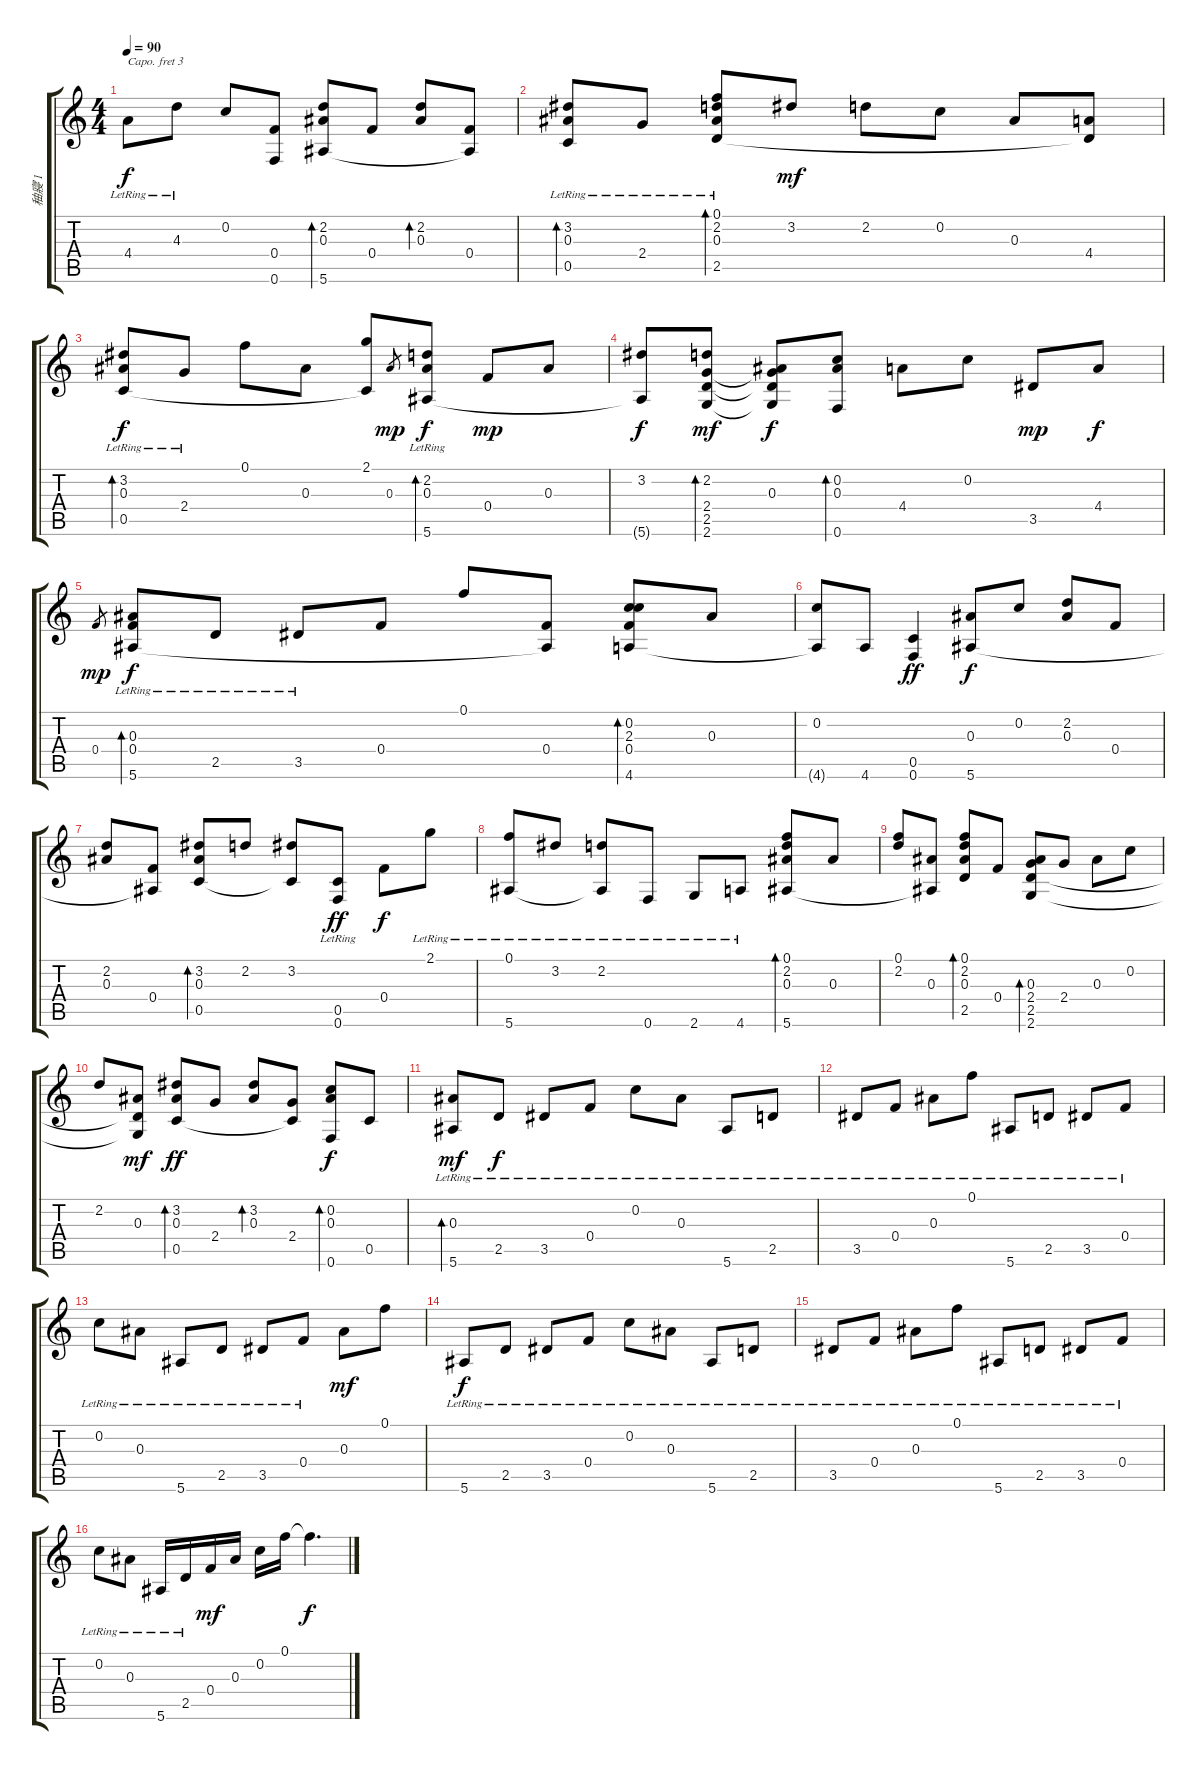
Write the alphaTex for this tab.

\track ("秞寢 1" "秞寢 1") {instrument acousticguitarsteel}
\staff {score tabs}
\capo 3
\tuning (D4 A3 G3 D3 A2 D2) {hide}
\ts (4 4)
\tempo 90
\clef g2
\ks c
4.4{lr}.8{dy f} 4.3{lr}.8 0.2.8 (0.4 0.6{t}).8 (2.2 0.3 5.6).8{bd 120} 0.4.8 (2.2 0.3).8{bd 60} (0.4 5.6{t}).8 |
(3.2{lr} 0.3{lr} 0.5{lr}).8{bd 120} 2.4{lr}.8 (0.1{lr} 2.2{lr} 0.3{lr} 2.5{lr}).8{bd 120} 3.2.8{dy mf} 2.2.8 0.2.8 0.3.8 (4.4 2.5{t}).8 |
(3.2{lr} 0.3{lr} 0.5{lr}).8{bd 120 dy f} 2.4{lr}.8 0.1.8 0.3.8 (2.1 0.5{t}).8 0.3.8{gr dy mp} (2.2{lr} 0.3{lr} 5.6{lr}).8{bd 120 dy f} 0.4.8{dy mp} 0.3.8 |
(3.2 5.6{t}).8{dy f} (2.2 2.4 2.5 2.6).8{bd 60 dy mf} (0.3 2.4{t} 2.5{t} 2.6{t}).8{dy f} (0.2 0.3 0.6).8{bd 120} 4.4.8 0.2.8 3.5.8{dy mp} 4.4.8{dy f} |
0.4.8{gr dy mp} (0.3{lr} 0.4{lr} 5.6{lr}).8{bd 60 dy f} 2.5{lr}.8 3.5{lr}.8 0.4.8 0.1.8 (0.4 5.6{t}).8 (0.2 2.3 0.4 4.6).8{bd 60} 0.3.8 |
(0.2 4.6{t}).8 4.6.8 (0.5 0.6).4{dy ff} (0.3 5.6).8{dy f} 0.2.8 (2.2 0.3).8 0.4.8 |
(2.2 0.3).8 (0.4 5.6{t}).8 (3.2 0.3 0.5).8{bd 60} 2.2.8 (3.2 0.5{t}).8 (0.5 0.6{lr}).8{dy ff} 0.4.8{dy f} 2.1{lr}.8 |
(0.1{lr} 5.6{lr}).8 3.2{lr}.8 (2.2{lr} 5.6{t}).8 0.6{lr}.8 2.6{lr}.8 4.6{lr}.8 (0.1 2.2 0.3 5.6).8{bd 60} 0.3.8 |
(0.1 2.2).8 (0.3 5.6{t}).8 (0.1 2.2 0.3 2.5).8{bd 60} 0.4.8 (0.3 2.4 2.5 2.6).8{bd 60} 2.4.8 0.3.8 0.2.8 |
2.2.8 (0.3 2.5{t} 2.6{t}).8{dy mf} (3.2 0.3 0.5).8{bd 60 dy ff} 2.4.8 (3.2 0.3).8{bd 60} (2.4 0.5{t}).8 (0.2 0.3 0.6).8{bd 60 dy f} 0.5.8 |
(0.3 5.6{lr}).8{bd 60 dy mf} 2.5{lr}.8{dy f} 3.5{lr}.8 0.4{lr}.8 0.2{lr}.8 0.3{lr}.8 5.6{lr}.8 2.5{lr}.8 |
3.5{lr}.8 0.4{lr}.8 0.3{lr}.8 0.1{lr}.8 5.6{lr}.8 2.5{lr}.8 3.5{lr}.8 0.4{lr}.8 |
0.2{lr}.8 0.3{lr}.8 5.6{lr}.8 2.5{lr}.8 3.5{lr}.8 0.4{lr}.8 0.3.8{dy mf} 0.1.8 |
5.6{lr}.8{dy f} 2.5{lr}.8 3.5{lr}.8 0.4{lr}.8 0.2{lr}.8 0.3{lr}.8 5.6{lr}.8 2.5{lr}.8 |
3.5{lr}.8 0.4{lr}.8 0.3{lr}.8 0.1{lr}.8 5.6{lr}.8 2.5{lr}.8 3.5{lr}.8 0.4{lr}.8 |
0.2{lr}.8 0.3{lr}.8 5.6{lr}.16 2.5{lr}.16 0.4.16{dy mf} 0.3.16 0.2.16 0.1.16 0.1{t}.4{d dy f}
